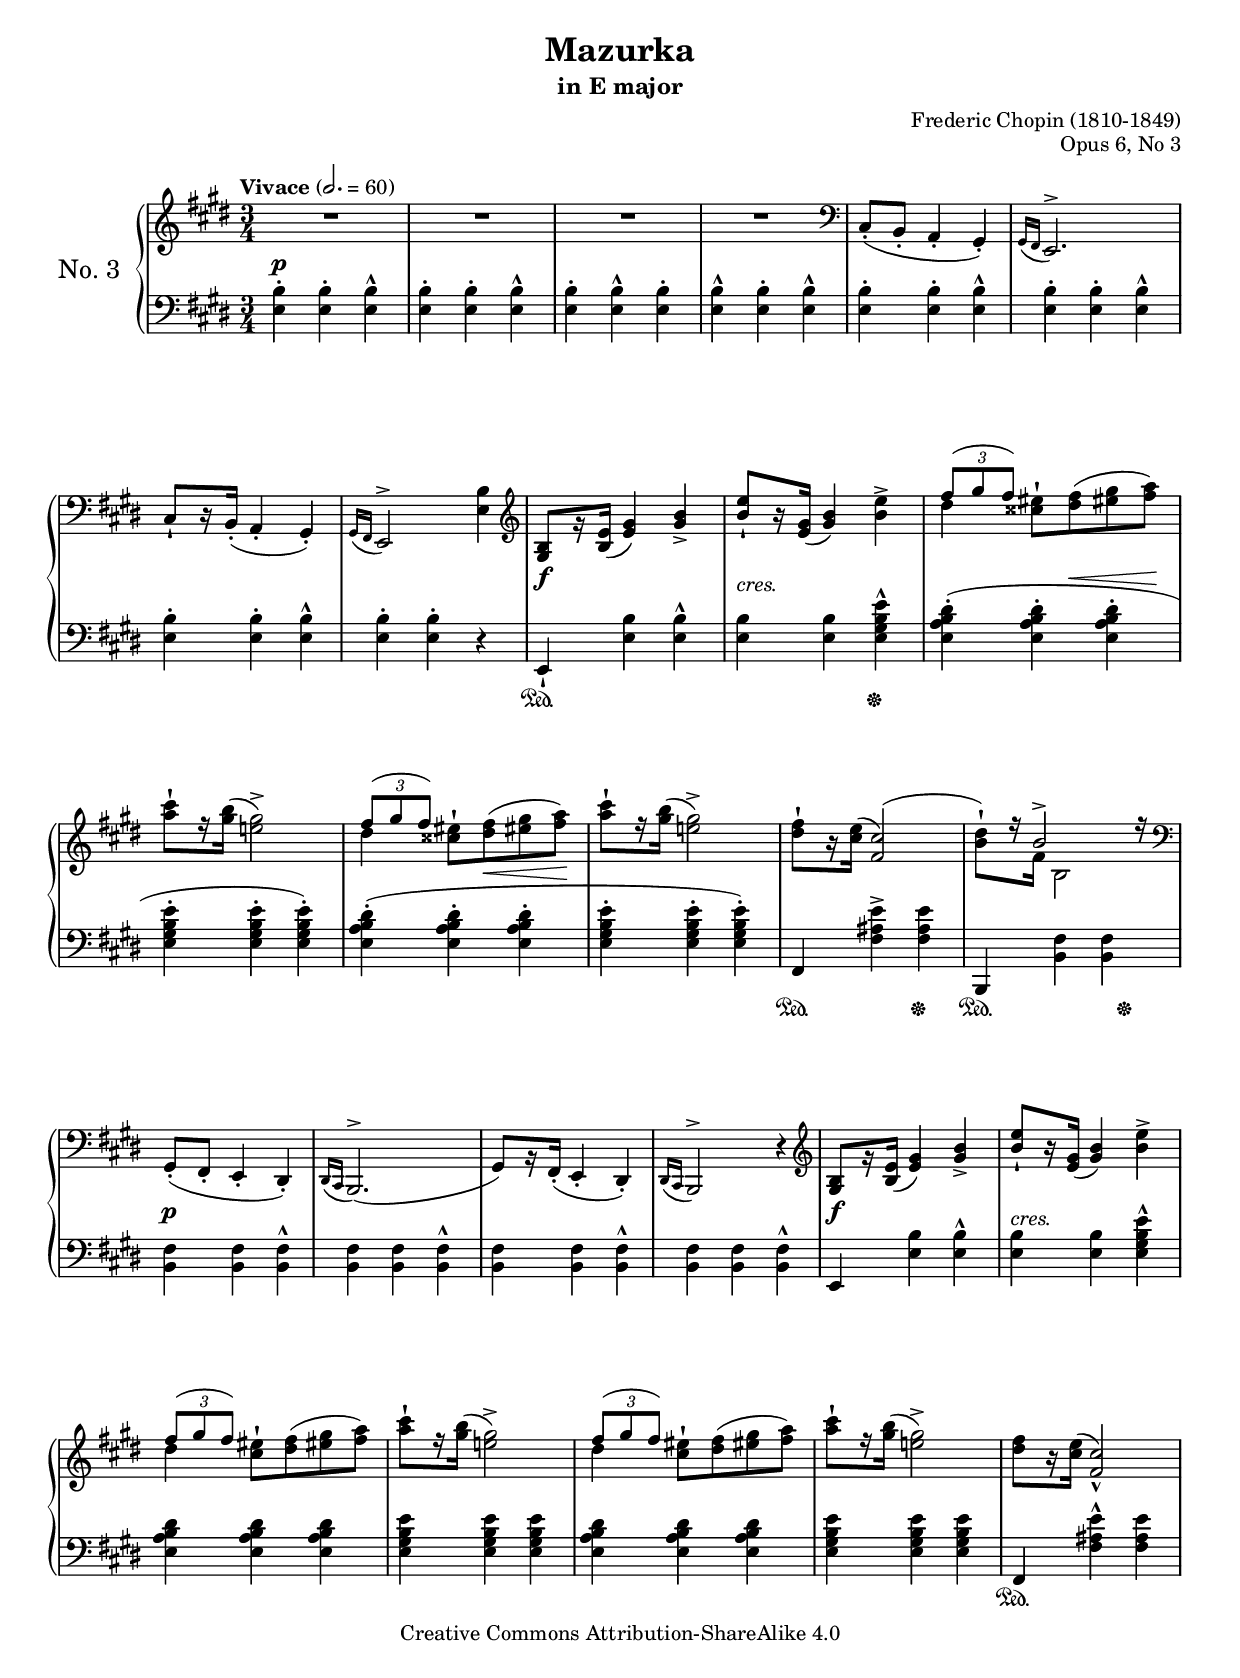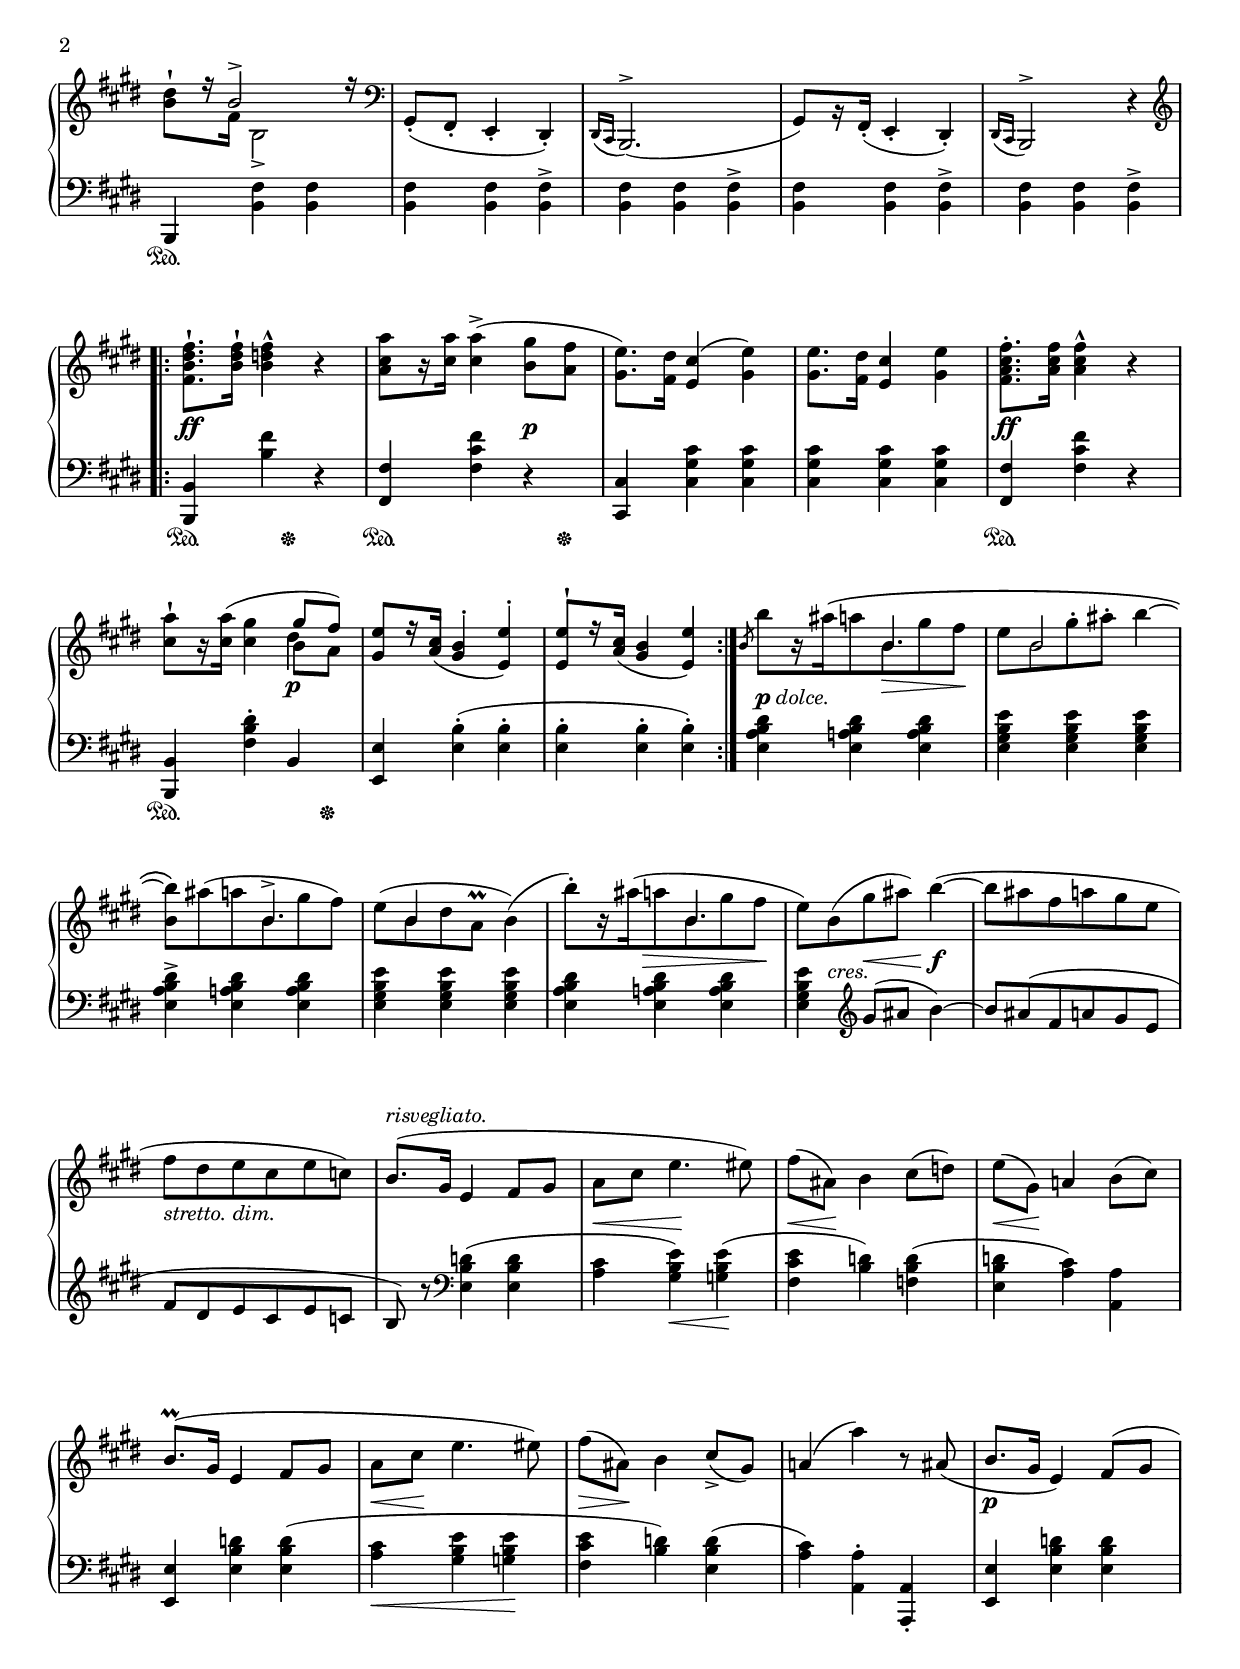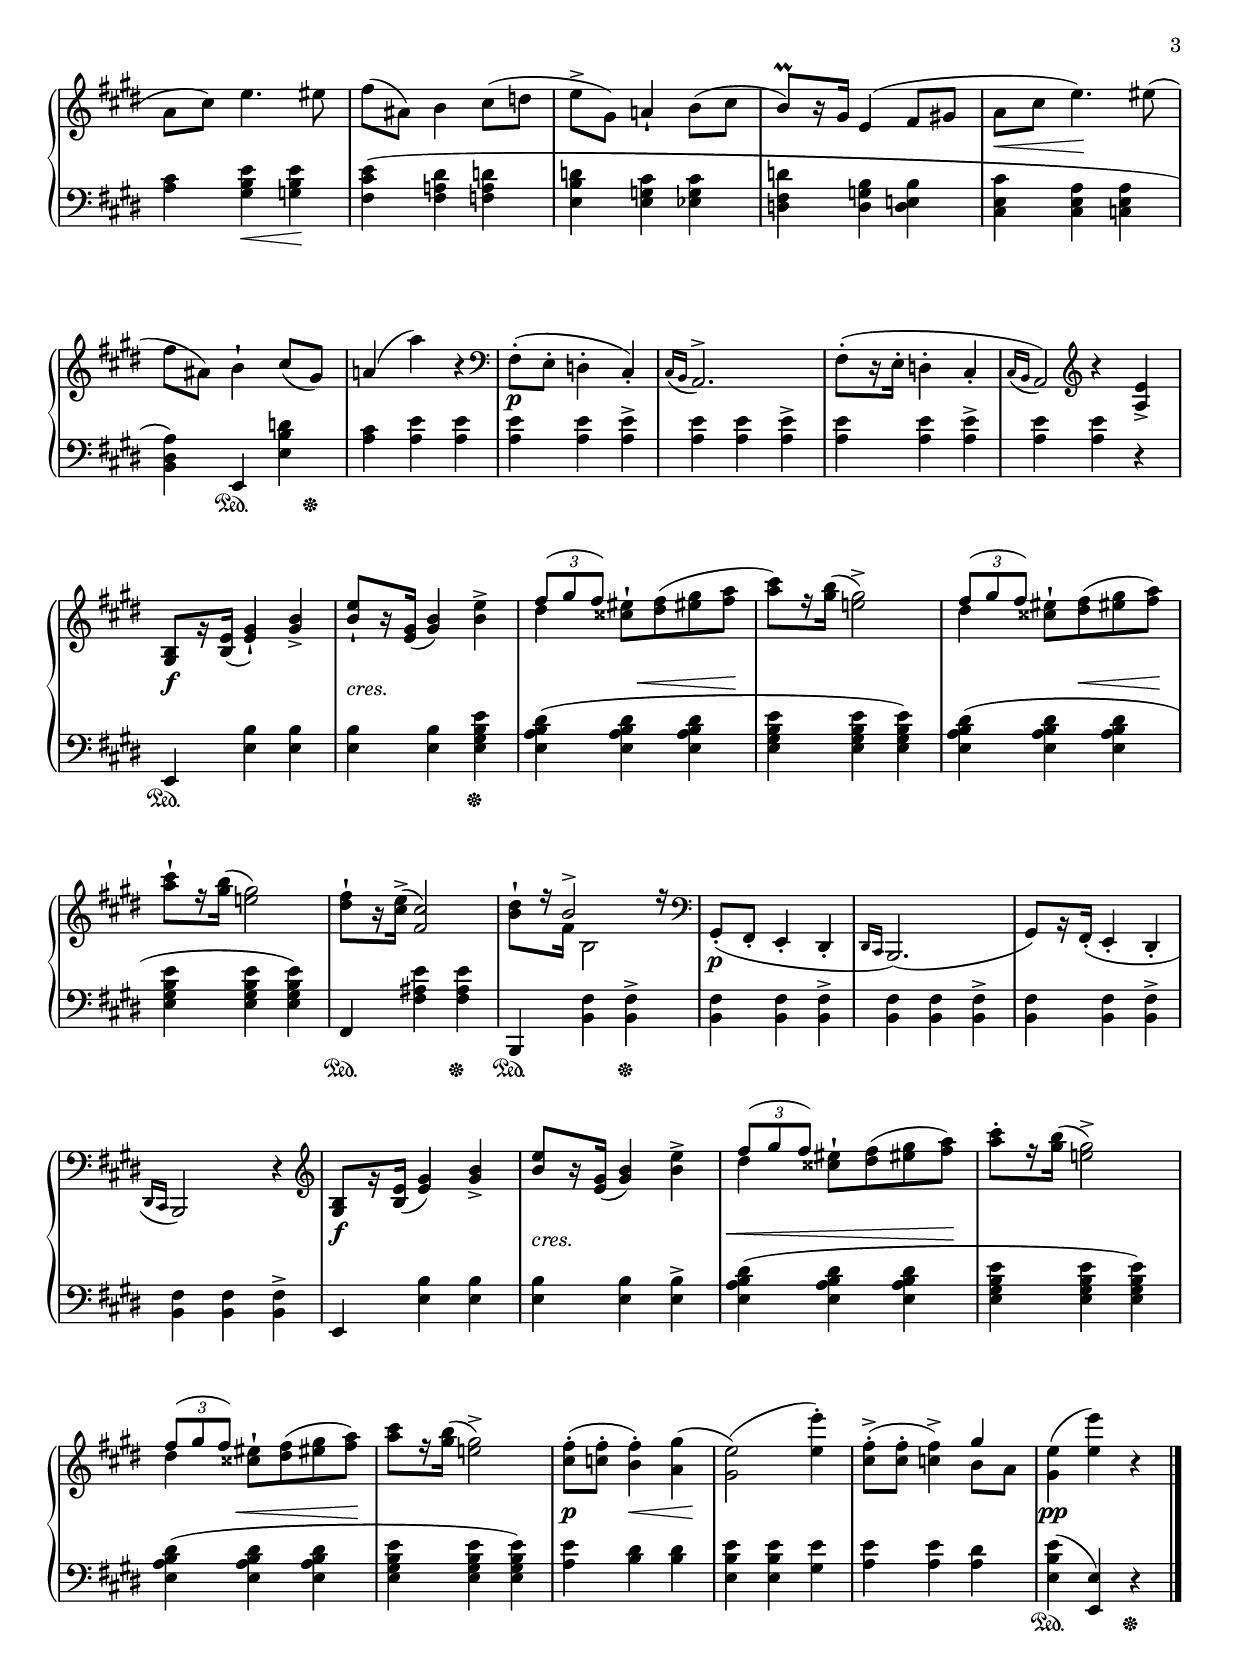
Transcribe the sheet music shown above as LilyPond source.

%...+....1....+....2....+....3....+....4....+....5....+....6....+....7....+....

\version "2.20.0"
\language "english"

\header {
  title = "Mazurka"
  subtitle = "in E major"
  composer = "Frederic Chopin (1810-1849)"
  opus = "Opus 6, No 3"
  date = "1830 – 1832"
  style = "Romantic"
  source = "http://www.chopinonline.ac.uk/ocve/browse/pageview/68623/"
  
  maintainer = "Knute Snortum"
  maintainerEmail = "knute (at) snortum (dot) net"
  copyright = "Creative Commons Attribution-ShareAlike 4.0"
  
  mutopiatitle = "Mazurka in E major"
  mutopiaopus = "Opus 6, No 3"
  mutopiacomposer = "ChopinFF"
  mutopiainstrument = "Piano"
}

sd = \sustainOn 
su = \sustainOff

staffUp   = \change Staff = "upper"
staffDown = \change Staff = "lower"

slurShapeA = \shape #'((0 . 0) (0 . 0.5) (0 . 1.5) (1 . 0.5)) \etc

prallUnder = \once \override Script.avoid-slur = #'inside

global = {
  \key e \major
  \time 3/4
  \accidentalStyle piano
  \override Slur.details.accidental-collision = #1000
}

rightHand = \relative c {
  \global
  \clef treble
  \tag layout { \tempo "Vivace" 2. = 60 } 
  \tag midi { \tempo 4 = 140 }
  \omit TupletBracket
  
  R2. * 4 |
  \clef bass
  cs8-.( b-. a4-. gs-.) |
  \acciaccatura { gs16 fs } e2.^> |
  cs'8[-! r16 b-.]( a4-. gs-.) |
  \acciaccatura { gs16 fs } e2^> <e' b'>4 |
  
  %\barNumberCheck 9
  \clef treble
  <gs b>8[ r16 <b e>]( <e gs>4) <gs b>-> |
  <b e>8[-! r16 <e, gs>]( <gs b>4) <b e>-> |
  << { \tuplet 3/2 { fs'8( gs fs) } } \\ { ds4 } >> 
    <css es>8-! <ds fs>( <es gs> <fs a>) |
  <a cs>8[-! r16 <gs b>]( <e gs>2->) |
  << { \tuplet 3/2 { fs8( gs fs) } } \\ { ds4 } >> 
    <css es>8-! <ds fs>( <es gs> <fs a>) |
  <a cs>8[-! r16 <gs b>]( <e gs>2->) |
  \context Voice = "2" { <ds fs>8[-! r16 <cs e>]( <fs, cs'>2)( } |
  << { s8 r16 b2-> r16 } \\ { <b ds>8^!)[ s16 fs] b,2 } >> |
  
  %\barNumberCheck 17
  \clef bass
  gs,8-.( fs-. e4-. ds-.) |
  \acciaccatura { ds16 cs } b2.^>( |
  gs'8)[ r16 fs-.]( e4-. ds-.) |
  \acciaccatura { ds16 cs } b2^> r4 |
  \clef treble
  <gs'' b>8[ r16 <b e>]( <e gs>4) <gs b>-> |
  <b e>8[-! r16 <e, gs>]_( <gs b>4) <b e>-> |
  << { \tuplet 3/2 { fs'8( gs fs) } } \\ { ds4 } >> 
    <cs es>8-! <ds fs>( <es gs> <fs a>) |
  <a cs>8[-! r16 <gs b>]( <e gs>2->) |
  << { \tuplet 3/2 { fs8( gs fs) } } \\ { ds4 } >> 
    <cs es>8-! <ds fs>( <es gs> <fs a>) |
  <a cs>8[-! r16 <gs b>]( <e gs>2->) |
  <ds fs>8[ r16 <cs e>]( <fs, cs'>2)-^ |
  << { s8 r16 b2-> r16 } \\ { <b ds>8^![ s16 fs] b,2-> } >> |
  
  %\barNumberCheck 29
  \clef bass
  gs,8-.( fs-. e4-. ds-.) |
  \acciaccatura { ds16 cs } b2.^>( |
  gs'8)[ r16 fs-.]( e4-. ds-.) |
  \acciaccatura { ds16 cs } b2^> r4 |
  \clef treble
  
  %\barNumberCheck 33
  \break
  \repeat volta 2 {
    <fs''' b ds fs>8.-! <b ds fs>16-! <b d fs>4-^ r |
    <a cs a'>8[ r16 <cs a'>] <cs a'>4->( <b gs'>8 <a fs'> |
    <gs e'>8.) <fs ds'>16 <e cs'>4( <gs e'>) |
    <gs e'>8. <fs ds'>16 <e cs'>4 <gs e'> |
    <fs a cs fs>8.-. <a cs fs>16 q4-^ r |
    <<
      { \oneVoice <cs a'>8-![ r16 <cs a'>]( <cs gs'>4 \voiceOne gs'8 fs) | }
      \new Voice
      { \voiceFour s4 s ds | }
      \new Voice
      { \voiceTwo s4 s b8 a | }
    >> 
    <gs e'>8[ r16 <a cs>]_( <gs b>4-. <e e'>-.) |
    <e e'>8[-! r16 <a cs>]_( <gs b>4 <e e'>)
  }
  
  %\barNumberCheck 40
  \mergeDifferentlyHeadedOn
  \mergeDifferentlyDottedOn
  <<
    { 
      \slashedGrace { s8 } s4. b'4. |
      s8 b2 s8 |
      s4. b4.-> |
      s8 b4 s4. |
      s4. b4. |
    }
    \\
    { 
      \slashedGrace { \stemUp b8 } \stemNeutral b'8[ r16 as^\( a8 b, gs' fs] |
      e8 b gs'^. as^. b4^~ |
      <b, b'>8\) as'^( a b, gs' fs) |
      e8^( b ds \prallUnder a^\prall b4)^( |
      b'8)[^. r16 as^( a8 b, gs' fs] |
      e8)[ b^\slurShapeA( gs' as)] % partial measure
    }
  >> 
  \oneVoice b4(~ % | end of measure started in voice two above
  b8 as fs a gs e |
  fs8 ds e cs e c) |
 
  %\barNumberCheck 48
  \oneVoice b8.(^\markup { \italic "risvegliato." } gs16 e4 fs8 gs |
  a8 cs e4. es8) |
  fs8( as,) b4 cs8( d) |
  e8( gs,) a4 b8( cs) |
  b8.(\prall gs16 e4 fs8 gs |
  a8 cs e4. es8) |
  fs8( as,) b4 cs8->( gs) |
  a4( a') r8 as,8( |
  
  %\barNumberCheck 56
  b8. gs16 e4) fs8( gs |
  a8 cs) e4. es8 |
  fs8( as,) b4 cs8( d |
  e8-> gs,) a4-! b8( cs |
  b8)[\prall r16 gs] e4( fs8 gs |
  a8 cs e4.) es8( |
  fs8 as,) b4-! cs8( gs) |
  a4( a') r |
  
  %\barNumberCheck 64
  \clef bass
  fs,,8-.( e-. d4-. cs-.) |
  \acciaccatura { cs16 b } a2.^> |
  fs'8-.([ r16 e16-.] d4-. cs-. |
  \acciaccatura { cs16 b } a2 * 1/2) \clef treble r4 <a' e'>-> |
  
  %\barNumberCheck 68
  <gs b>8[ r16 <b e>]( <e gs>4-!) <gs b>-> |
  <b e>8[-! r16 <e, gs>]( <gs b>4) <b e>-> |
  << { \tuplet 3/2 { fs'8( gs fs) } } \\ { ds4 } >> 
    <css es>8-! <ds fs>( <es gs> <fs a> |
  <a cs>8)[ r16 <gs b>]( <e gs>2->) |
  << { \tuplet 3/2 { fs8( gs fs) } } \\ { ds4 } >> 
    <css es>8-! <ds fs>( <es gs> <fs a>) |
  <a cs>8-![ r16 <gs b>]( <e gs>2) |
  <ds fs>8[-! r16 <cs e>->]( <fs, cs'>2) |
  << { s8 r16 b2-> r16 } \\ { <b ds>8^![ s16 fs] b,2 } >> |
  
  %\barNumberCheck 76
  \clef bass
  gs,8-.( fs-. e4-. ds-. |
  \grace { ds16 cs } b2.)( |
  gs'8)[ r16 fs-.]( e4-. ds-. |
  \grace { ds16 cs } b2) r4 |
  
  %\barNumberCheck 80
  \clef treble
  <gs'' b>8[ r16 <b e>]( <e gs>4) <gs b>-> |
  <b e>8[ r16 <e, gs>]( <gs b>4) <b e>-> |
  << { \tuplet 3/2 { fs'8( gs fs) } } \\ { ds4 } >> 
    <css es>8-! <ds fs>( <es gs> <fs a>) |
  <a cs>8[-. r16 <gs b>]( <e gs>2->) |
  << { \tuplet 3/2 { fs8( gs fs) } } \\ { ds4 } >> 
    <css es>8-! <ds fs>( <es gs> <fs a>) |
  <a cs>8[ r16 <gs b>]( <e gs>2->) |
  <cs fs>8(-. <c fs>-. <b fs'>4-.) <a gs'>( |
  <gs e'>2)( <e' e'>4-.) |
  <cs fs>8-.->( q-. <c fs>4->) << { gs'4 } \\ { b,8 a } >> |
  <gs e'>4( <e' e'>) r |
 
  \bar "|."
}

leftHand = \relative c {
  \global
  \clef bass
  
  <e b'>4-. q-. q-^ |
  <e b'>4-. q-. q-^ |
  <e b'>4-. q-^ q-. |
  <e b'>4-^ q-. q-^ |
  \repeat unfold 3 { <e b'>4-. q-. q-^ | }
  <e b'>4-. q-. r |
  
  %\barNumberCheck 9
  e,4-! <e' b'> q-^ |
  <e b'>4 q <e gs b e>-^ |
  <e a b ds>4-.( q-. q-. |
  <e gs b e>4-. q-. q-.) |
  <e a b ds>4-.( q-. q-. |
  <e gs b e>4-. q-. q-.) |
  fs,4 <fs' as e'>-> q |
  b,,4 <b' fs'> q |
  
  %\barNumberCheck 17
  \repeat unfold 4 { <b fs'>4 q q-^ }
  e,4 <e' b'> q-^ |
  <e b'>4 q <e gs b e>-^ |
  <e a b ds>4 q q |
  <e gs b e>4 q q |
  <e a b ds>4 q q |
  <e gs b e>4 q q |
  fs,4 <fs' as e'>-^ q |
  b,,4 <b' fs'> q |
  
  %\barNumberCheck 29
  \repeat unfold 4 { <b fs'>4 q q-> | }
  
  %\barNumberCheck 33
  \repeat volta 2 {
    <b, b'>4 <b'' fs'> r |
    <fs, fs'>4 <fs' cs' fs> r |
    <cs, cs'>4 <cs' gs' cs> q |
    <cs gs' cs>4 q q |
    <fs, fs'>4 <fs' cs' fs> r |
    <b,, b'>4 <fs'' b ds>-. b, |
    <e, e'>4 <e' b'>-.( q-. |
    <e b'>4-. q-. q-.) |
  }
  
  %\barNumberCheck 40
  \slashedGrace { s8 } <e a b ds>4 q q |
  <e gs b e>4 q q |
  <e a b ds>4-> q q |
  <e gs b e>4 q q |
  <e a b ds>4 q q |
  <e gs b e>4 * 1/2 s8^\markup { \italic "cres." } 
    \clef treble gs'8^( as b4)^~ |
  b8 as^( fs a gs e |
  fs8 ds e cs e c |
  
  %\barNumberCheck 48
  b8) r \clef bass <e, b' d>4( q |
  <a cs>4 <gs b e>)\< <g b e>(\! |
  <fs cs' e>4 <b d>) <f b d>( |
  <e b' d>4 <a cs>) <a, a'> |
  <e e'>4 <e' b' d> q( |
  <a cs>4\< <gs b e> <g b e>\! |
  <fs cs' e>4 <b d>) <e, b' d>( |
  <a cs>4) <a, a'>-. <a, a'>-. |
  
  %\barNumberCheck 56
  <e' e'>4 <e' b' d> q |
  <a cs>4 <gs b e>\< <g b e>\! |
  <fs cs' e>4( <fs a ds> <f a d> |
  <e b' d>4 <e g cs> <ef g cs> |
  <d fs d'>4 <d g b> <d e b'> |
  <cs e cs'>4 <cs e a> <c e a> |
  <b ds a'>4) e,4 <e' b' d> |
  <a cs>4 <a e'> q |
  
  %\barNumberCheck 64
  \repeat unfold 3 { <a e'>4 q q-> | }
  <a e'>4 q r |
  
  %\barNumberCheck 68
  e,4 <e' b'> q |
  <e b'>4 q <e gs b e> |
  <e a b ds>4( q q |
  <e gs b e>4 q q) |
  <e a b ds>4( q q |
  <e gs b e>4 q q) |
  fs,4 <fs' as e'> q |
  b,,4 <b' fs'> q-> |
  
  %\barNumberCheck 76
  \repeat unfold 4 { <b fs'>4 q q-> | }
  
  %\barNumberCheck 80
  e,4 <e' b'> q |
  <e b'>4 q q-> |
  <e a b ds>4( q q |
  <e gs b e>4 q q) |
  <e a b ds>4( q q |
  <e gs b e>4 q q) |
  <a e'>4 <b ds> q |
  <e, b' e>4 q <gs e'> |
  <a e'>4 q <a ds> |
  <e b' e>4( <e, e'>) r |
}

dynamics = {
  s2.\p |
  s2. * 7 |
  
  %\barNumberCheck 9
  s2.\f |
  s2.-"cres." |
  s4. s8\< s s\! |
  s2. |
  s4. s8\< s s\! |
  s2. * 3 |
  
  %\barNumberCheck 17
  s2.\p |
  s2. * 3 |
  s2.\f |
  s2.-"cres." |
  s2. * 6 |
  
  %\barNumberCheck 29
  s2. * 4 |
  
  %\barNumberCheck 33
  \repeat volta 2 {
    s2.\ff |
    s2 s4\p |
    s2. |
    s2. |
    s2.\ff |
    s2 s4\p |
    s2. |
    s2. |
  }

  %\barNumberCheck 40
  \slashedGrace { s8 } s4.-\markup { \dynamic p dolce. } s8\> s s\! |
  s2. * 3 |
  s4 s4.\> s8\! |
  s4 s\< s\f |
  s2. |
  s2.^"stretto. dim." |
  
  %\barNumberCheck 48
  s2. |
  s4\< s8\! s4. |
  s8\< s\! s2 |
  s8\< s\! s2 |
  s2. |
  s8\< s\! s2 |
  s8\> s\! s2 |
  s2. |
  
  %\barNumberCheck 56
  s2.\p |
  s2. * 4 |
  s4\< s8\! s4.
  s2. * 2 |
  
  %\barNumberCheck 64
  s2.\p |
  s2. * 3 |
  
  %\barNumberCheck 68
  s2.\f |
  s2.-"cres." |
  s4 s16 s\< s4 s8\! |
  s2. |
  s4 s8 s\< s s\! |
  s2. * 3 |
  
  %\barNumberCheck 76
  s2.\p |
  s2. * 3 |
  
  %\barNumberCheck 80
  s2.\f |
  s2.-"cres." |
  s2\< s8 s\! |
  s2. |
  s4 s4.\< s8\! |
  s2. |
  s4\p s4.\< s8\! |
  s2. * 2 |
  s2.\pp |
}

pedal = {
  s2. * 8 |
  
  %\barNumberCheck 9
  s2.\sd |
  s2 s4\su |
  s2. * 4 |
  s4\sd s s\su |
  s4\sd s s8 s\su |
  
  %\barNumberCheck 17
  s2. * 10 |
  \tag layout { s2.\sd | }
  \tag midi { s2\sd s8 s\su | }
  \tag layout { s2.\sd | }
  \tag midi { s2\sd s8 s\su | }
  
  %\barNumberCheck 29
  s2. * 4 |
  
  %\barNumberCheck 33
  \repeat volta 2 {
    s4.\sd s8\su s4 |
    s2\sd s8 s\su |
    s2. * 2 |
    \tag layout { s2.\sd | }
    \tag midi { s2\sd s4\su | }
    s2\sd s8 s\su |
    s2. * 2 |
  }
  
  %\barNumberCheck 40
  \slashedGrace { s8 } s2. |
  s2. * 7 |
  
  %\barNumberCheck 48
  s2. * 8 |
  
  %\barNumberCheck 56
  s2. * 6 |
  s4 s\sd s8 s\su |
  s2. |
  
  %\barNumberCheck 64
  s2. * 4 |
  
  %\barNumberCheck 68
  s2.\sd |
  s2 s4\su |
  s2. * 4 |
  s2\sd s4\su |
  s2\sd s4\su |
  
  %\barNumberCheck 76
  s2. * 4
  
  %\barNumberCheck 80
  s2. * 9 |
  s2\sd s4\su | 
}

#(set-global-staff-size 18)

\paper {
  ragged-right = ##f
  ragged-last-bottom = ##f

  markup-system-spacing = 
    #'((basic-distance . 2)
       (padding . 1))
    
  system-system-spacing =
    #'((basic-distance . 12) 
       (minimum-distance . 8)
       (padding . 3)
       (stretchability . 60))
      
  last-bottom-spacing = 
    #'((basic-distance . 2)
       (minimum-distance . 1)
       (padding . 2)
       (stretchability . 30))
 
  % These settings are scaled to paper-size
  top-margin = 12\mm % default 5
  bottom-margin = 12\mm % default 6
  left-margin = 10\mm % default 10
  right-margin = 10\mm % default 10
}

% Typeset only
\score {
  \keepWithTag layout
  \new PianoStaff \with { instrumentName = \markup \huge "No. 3" } 
  <<
    \new Staff = "upper" \rightHand
    \new Dynamics = "dynamics" \dynamics
    \new Staff = "lower" \leftHand
    \new Dynamics = "pedal" \pedal 
  >>
  \layout {
    \context {
      \Score
      \omit BarNumber
    }
    \context {
      \PianoStaff
      \consists #Span_stem_engraver
    }
  }
}

\include "articulate.ly"

% Midi only
\score {
  \keepWithTag midi
  \articulate {
    <<
      \new Staff = "upper" << \rightHand \pedal \dynamics >>
      \new Staff = "lower" << \leftHand \pedal \dynamics >>
    >>
  }
  \midi {
    \context {
      \Staff
      \consists "Dynamic_performer"
    }
    \context {
     \Voice
     \remove "Dynamic_performer"
    }    
  }
}
